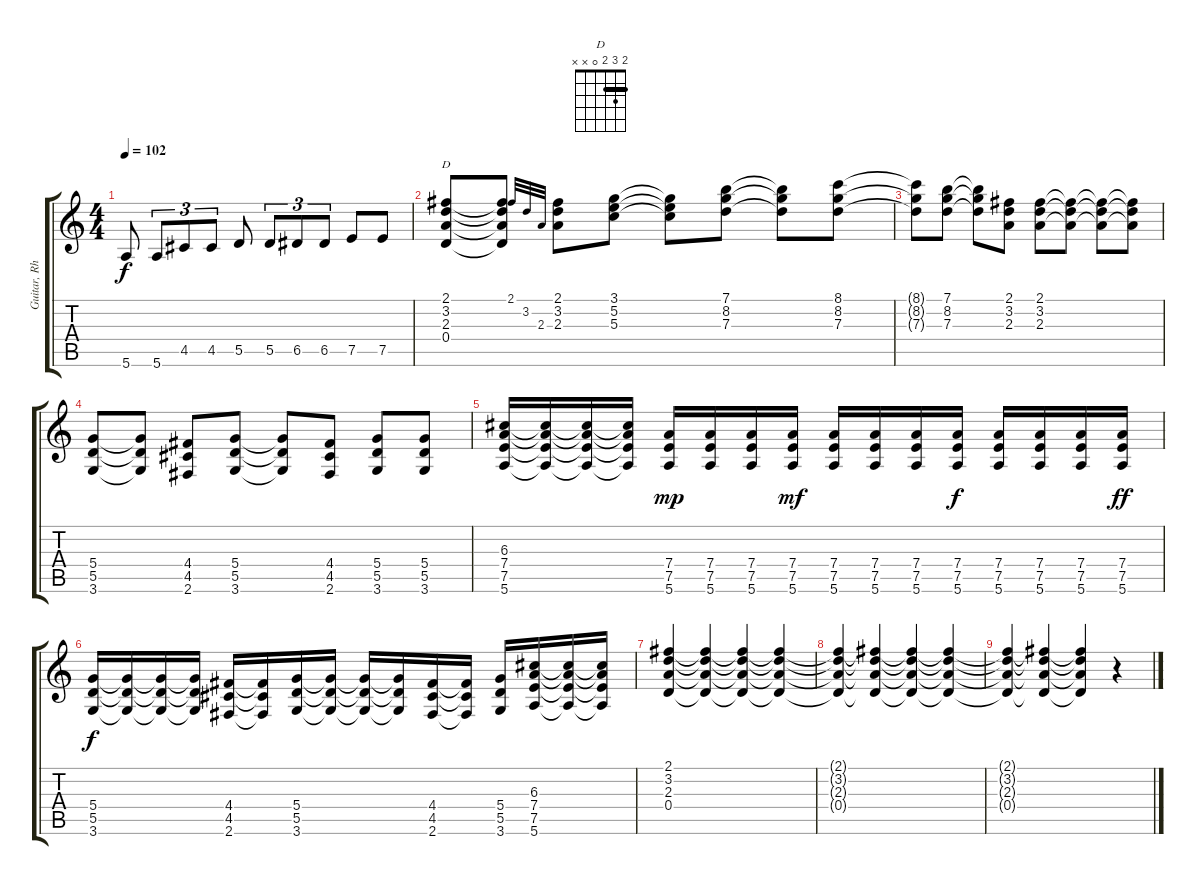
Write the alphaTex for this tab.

\track ("Guitar, Rhythm" "Guitar, Rh") {instrument distortionguitar}
\staff {score tabs}
\tuning (E4 B3 G3 D3 A2 E2) {hide}
\chord ("D" 2 3 2 0 x x) {barre 2}
\ts (4 4)
\tempo 102
\clef g2
\ks c
5.6.8{dy f} 5.6.8{tu (3 2)} 4.5.8{tu (3 2)} 4.5.8{tu (3 2)} 5.5.8 5.5.8{tu (3 2)} 6.5.8{tu (3 2)} 6.5.8{tu (3 2)} 7.5.8 7.5.8 |
(2.1 3.2 2.3 0.4).8{ch "D"} (2.1{t} 3.2{t} 2.3{t} 0.4{t}).8 2.1.32{gr onbeat} 3.2.32{gr onbeat} 2.3.32{gr onbeat} (2.1 3.2 2.3).8 (3.1 5.2 5.3).8 (3.1{t} 5.2{t} 5.3{t}).8 (7.1 8.2 7.3).8 (7.1{t} 8.2{t} 7.3{t}).8 (8.1 8.2 7.3).8 |
(8.1{t} 8.2{t} 7.3{t}).8 (7.1 8.2 7.3).8 (7.1{t} 8.2{t} 7.3{t}).8 (2.1 3.2 2.3).8 (2.1 3.2 2.3).8 (2.1{t} 3.2{t} 2.3{t}).8 (2.1{t} 3.2{t} 2.3{t}).8 (2.1{t} 3.2{t} 2.3{t}).8 |
(5.4 5.5 3.6).8 (5.4{t} 5.5{t} 3.6{t}).8 (4.4 4.5 2.6).8 (5.4 5.5 3.6).8 (5.4{t} 5.5{t} 3.6{t}).8 (4.4 4.5 2.6).8 (5.4 5.5 3.6).8 (5.4 5.5 3.6).8 |
(6.3 7.4 7.5 5.6).16 (6.3{t} 7.4{t} 7.5{t} 5.6{t}).16 (6.3{t} 7.4{t} 7.5{t} 5.6{t}).16 (6.3{t} 7.4{t} 7.5{t} 5.6{t}).16 (7.4 7.5 5.6).16{dy mp} (7.4 7.5 5.6).16 (7.4 7.5 5.6).16 (7.4 7.5 5.6).16{dy mf} (7.4 7.5 5.6).16 (7.4 7.5 5.6).16 (7.4 7.5 5.6).16 (7.4 7.5 5.6).16{dy f} (7.4 7.5 5.6).16 (7.4 7.5 5.6).16 (7.4 7.5 5.6).16 (7.4 7.5 5.6).16{dy ff} |
(5.4 5.5 3.6).16{dy f} (5.4{t} 5.5{t} 3.6{t}).16 (5.4{t} 5.5{t} 3.6{t}).16 (5.4{t} 5.5{t} 3.6{t}).16 (4.4 4.5 2.6).16 (4.4{t} 4.5{t} 2.6{t}).16 (5.4 5.5 3.6).16 (5.4{t} 5.5{t} 3.6{t}).16 (5.4{t} 5.5{t} 3.6{t}).16 (5.4{t} 5.5{t} 3.6{t}).16 (4.4 4.5 2.6).16 (4.4{t} 4.5{t} 2.6{t}).16 (5.4 5.5 3.6).16 (6.3 7.4 7.5 5.6).16 (6.3{t} 7.4{t} 7.5{t} 5.6{t}).16 (6.3{t} 7.4{t} 7.5{t} 5.6{t}).16 |
(2.1 3.2 2.3 0.4).4 (2.1{t} 3.2{t} 2.3{t} 0.4{t}).4 (2.1{t} 3.2{t} 2.3{t} 0.4{t}).4 (2.1{t} 3.2{t} 2.3{t} 0.4{t}).4 |
(2.1{t} 3.2{t} 2.3{t} 0.4{t}).4 (2.1{t} 3.2{t} 2.3{t} 0.4{t}).4 (2.1{t} 3.2{t} 2.3{t} 0.4{t}).4 (2.1{t} 3.2{t} 2.3{t} 0.4{t}).4 |
(2.1{t} 3.2{t} 2.3{t} 0.4{t}).4 (2.1{t} 3.2{t} 2.3{t} 0.4{t}).4 (2.1{t} 3.2{t} 2.3{t} 0.4{t}).4 r.4
